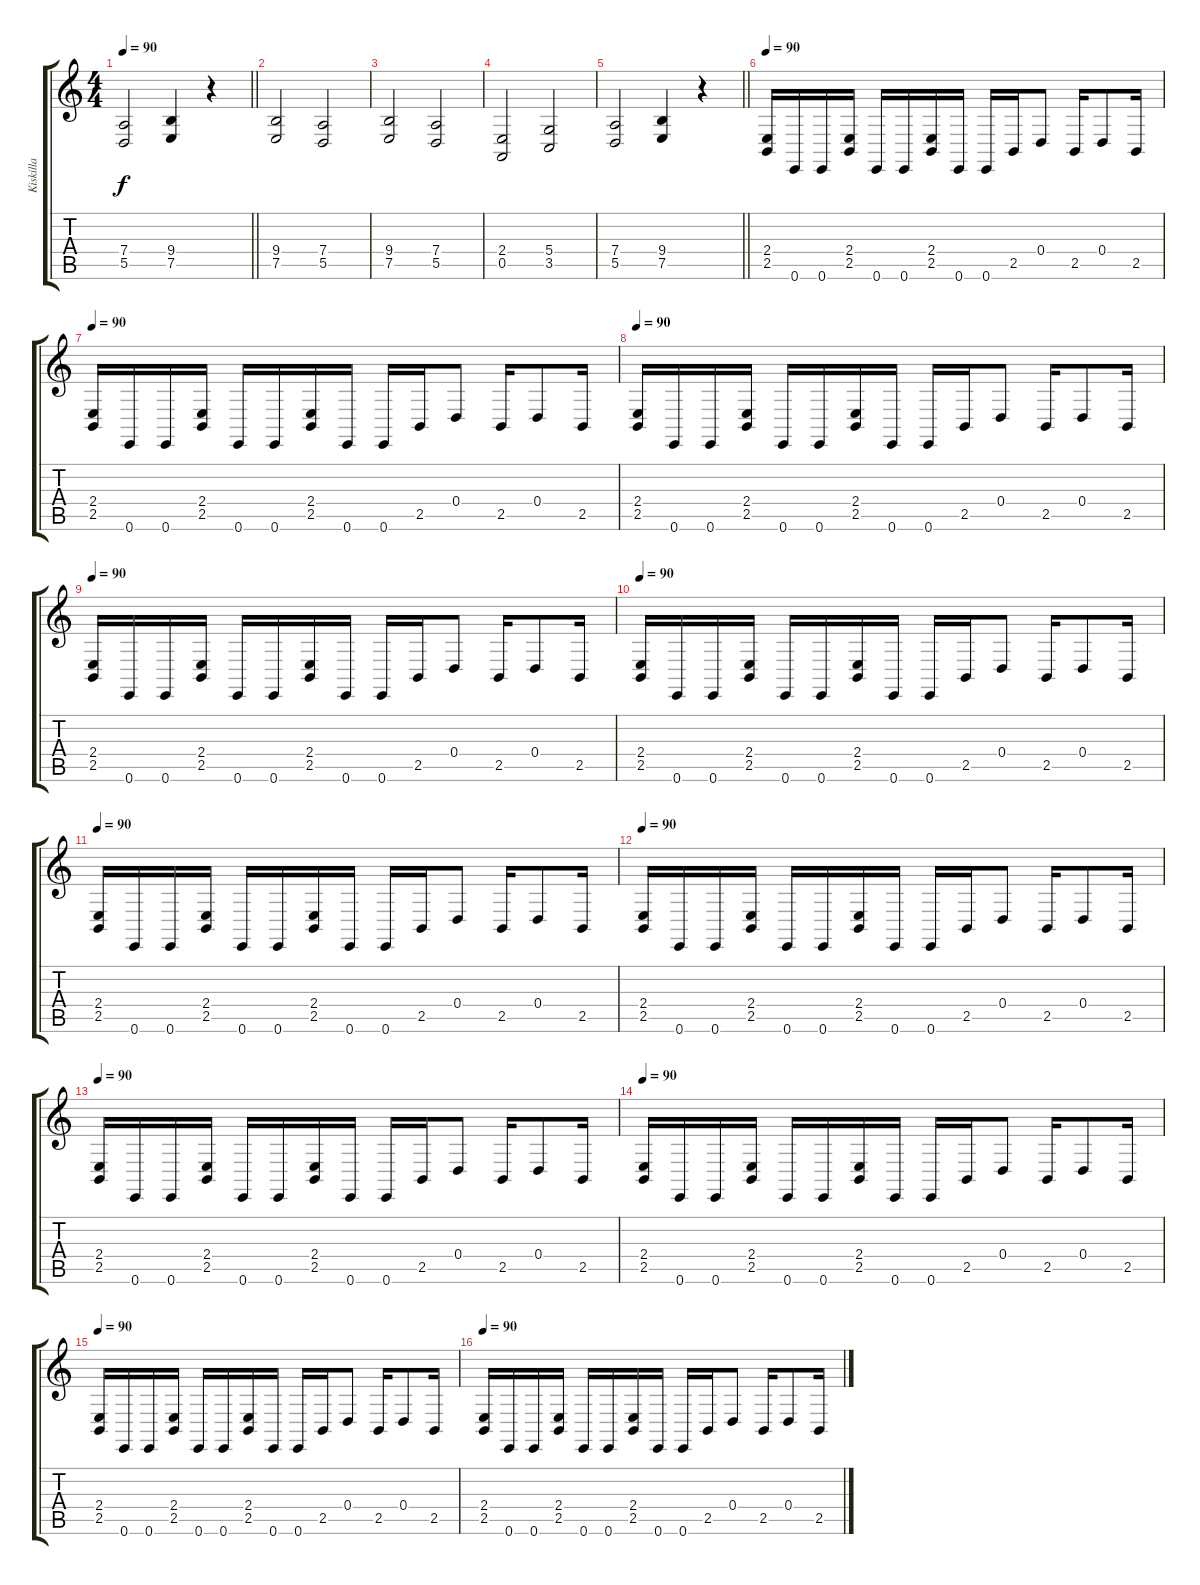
\track ("Kiskilla" "Kiskilla") {instrument stringensemble1}
\staff {score tabs}
\tuning (E4 B3 G3 D3 A2 E2) {hide}
\ts (4 4)
\tempo 90
\clef g2
\barLineRight lightlight
\ks c
(7.4 5.5).2{dy f} (9.4 7.5).4 r.4 |
(9.4 7.5).2 (7.4 5.5).2 |
(9.4 7.5).2 (7.4 5.5).2 |
(2.4 0.5).2 (5.4 3.5).2 |
\barLineRight lightlight
(7.4 5.5).2 (9.4 7.5).4 r.4 |
\tempo 100
\tempo 90
(2.4 2.5).16 0.6.16 0.6.16 (2.4 2.5).16 0.6.16 0.6.16 (2.4 2.5).16 0.6.16 0.6.16 2.5.16 0.4.8 2.5.16 0.4.8 2.5.16 |
\tempo 90
(2.4 2.5).16 0.6.16 0.6.16 (2.4 2.5).16 0.6.16 0.6.16 (2.4 2.5).16 0.6.16 0.6.16 2.5.16 0.4.8 2.5.16 0.4.8 2.5.16 |
\tempo 90
(2.4 2.5).16 0.6.16 0.6.16 (2.4 2.5).16 0.6.16 0.6.16 (2.4 2.5).16 0.6.16 0.6.16 2.5.16 0.4.8 2.5.16 0.4.8 2.5.16 |
\tempo 90
(2.4 2.5).16 0.6.16 0.6.16 (2.4 2.5).16 0.6.16 0.6.16 (2.4 2.5).16 0.6.16 0.6.16 2.5.16 0.4.8 2.5.16 0.4.8 2.5.16 |
\tempo 90
(2.4 2.5).16 0.6.16 0.6.16 (2.4 2.5).16 0.6.16 0.6.16 (2.4 2.5).16 0.6.16 0.6.16 2.5.16 0.4.8 2.5.16 0.4.8 2.5.16 |
\tempo 90
(2.4 2.5).16 0.6.16 0.6.16 (2.4 2.5).16 0.6.16 0.6.16 (2.4 2.5).16 0.6.16 0.6.16 2.5.16 0.4.8 2.5.16 0.4.8 2.5.16 |
\tempo 90
(2.4 2.5).16 0.6.16 0.6.16 (2.4 2.5).16 0.6.16 0.6.16 (2.4 2.5).16 0.6.16 0.6.16 2.5.16 0.4.8 2.5.16 0.4.8 2.5.16 |
\tempo 90
(2.4 2.5).16 0.6.16 0.6.16 (2.4 2.5).16 0.6.16 0.6.16 (2.4 2.5).16 0.6.16 0.6.16 2.5.16 0.4.8 2.5.16 0.4.8 2.5.16 |
\tempo 99
\tempo 90
(2.4 2.5).16 0.6.16 0.6.16 (2.4 2.5).16 0.6.16 0.6.16 (2.4 2.5).16 0.6.16 0.6.16 2.5.16 0.4.8 2.5.16 0.4.8 2.5.16 |
\tempo 90
(2.4 2.5).16 0.6.16 0.6.16 (2.4 2.5).16 0.6.16 0.6.16 (2.4 2.5).16 0.6.16 0.6.16 2.5.16 0.4.8 2.5.16 0.4.8 2.5.16 |
\tempo 90
(2.4 2.5).16 0.6.16 0.6.16 (2.4 2.5).16 0.6.16 0.6.16 (2.4 2.5).16 0.6.16 0.6.16 2.5.16 0.4.8 2.5.16 0.4.8 2.5.16
